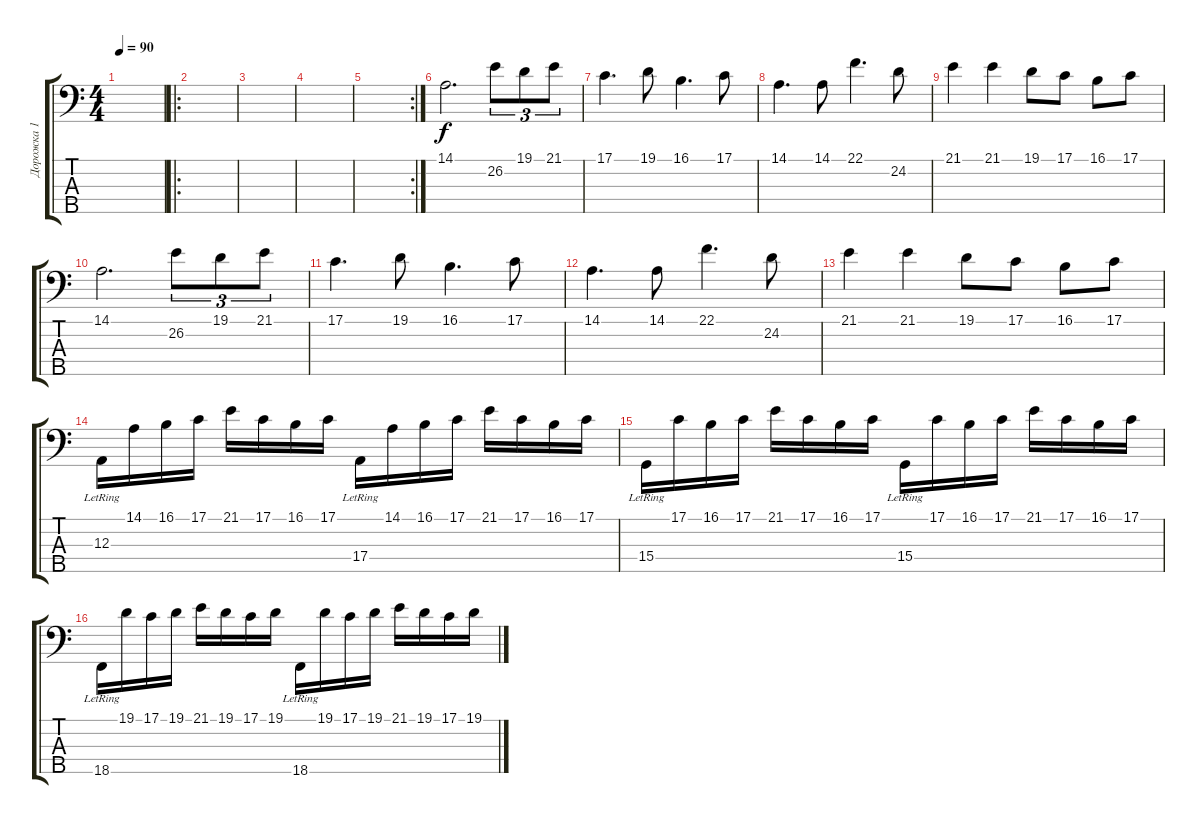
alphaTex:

\track ("Дорожка 1" "Дорожка 1") {instrument electricgrandpiano}
\staff {score tabs}
\tuning (G2 D2 A1 E1 B0) {hide}
\ts (4 4)
\tempo 90
\clef f4
\ks c
|
\ro
|
|
|
\rc 2
|
14.1.2{d} 26.2.8{tu (3 2)} 19.1.8{tu (3 2)} 21.1.8{tu (3 2)} |
17.1.4{d} 19.1.8 16.1.4{d} 17.1.8 |
14.1.4{d} 14.1.8 22.1.4{d} 24.2.8 |
21.1.4 21.1.4 19.1.8 17.1.8 16.1.8 17.1.8 |
14.1.2{d} 26.2.8{tu (3 2)} 19.1.8{tu (3 2)} 21.1.8{tu (3 2)} |
17.1.4{d} 19.1.8 16.1.4{d} 17.1.8 |
14.1.4{d} 14.1.8 22.1.4{d} 24.2.8 |
21.1.4 21.1.4 19.1.8 17.1.8 16.1.8 17.1.8 |
12.3{lr}.16 14.1.16 16.1.16 17.1.16 21.1.16 17.1.16 16.1.16 17.1.16 17.4{lr}.16 14.1.16 16.1.16 17.1.16 21.1.16 17.1.16 16.1.16 17.1.16 |
15.4{lr}.16 17.1.16 16.1.16 17.1.16 21.1.16 17.1.16 16.1.16 17.1.16 15.4{lr}.16 17.1.16 16.1.16 17.1.16 21.1.16 17.1.16 16.1.16 17.1.16 |
18.5{lr}.16 19.1.16 17.1.16 19.1.16 21.1.16 19.1.16 17.1.16 19.1.16 18.5{lr}.16 19.1.16 17.1.16 19.1.16 21.1.16 19.1.16 17.1.16 19.1.16
